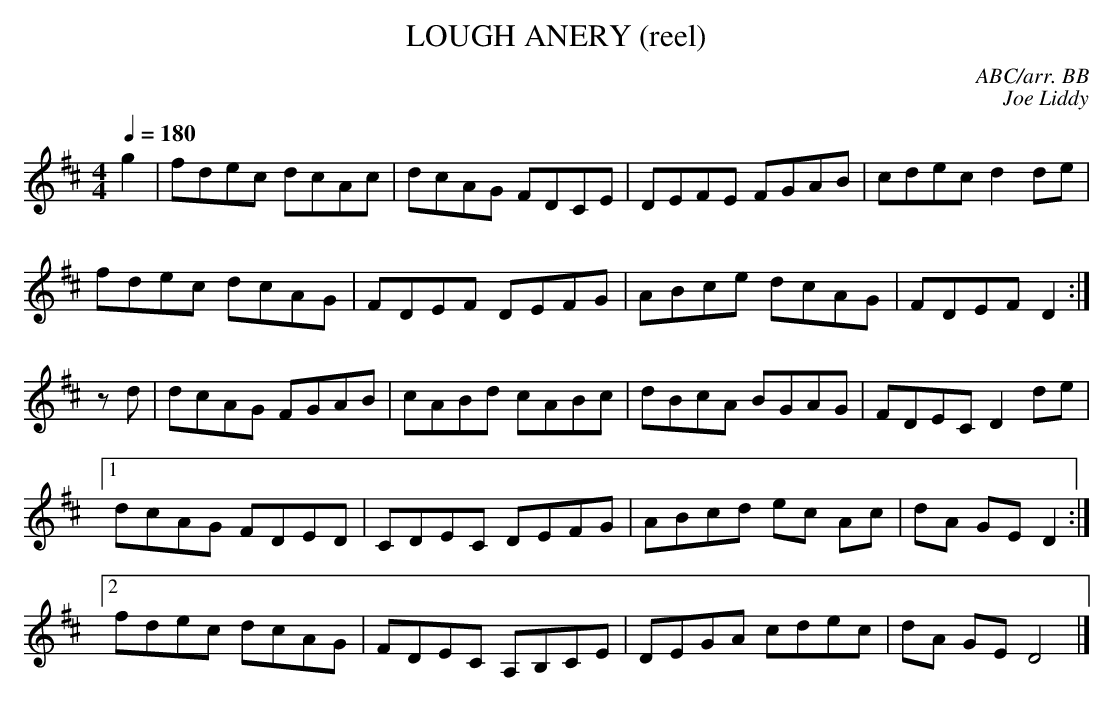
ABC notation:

X:1
T:LOUGH ANERY (reel)
C:ABC/arr. BB
C:Joe Liddy
Q:1/4=180
M:4/4
L:1/8
K:D
g2|fdec dcAc|dcAG FDCE|DEFE FGAB|cdec d2de |
fdec dcAG|FDEF DEFG|ABce dcAG|FDEF D2 :|
zd|dcAG FGAB|cABd cABc|dBcA BGAG|FDEC D2de |
[1 dcAG FDED|CDEC DEFG|ABcd ec Ac|dA GE D2 :|
[2 fdec dcAG|FDEC A,B,CE|DEGA cdec|dA GE D4 |]
